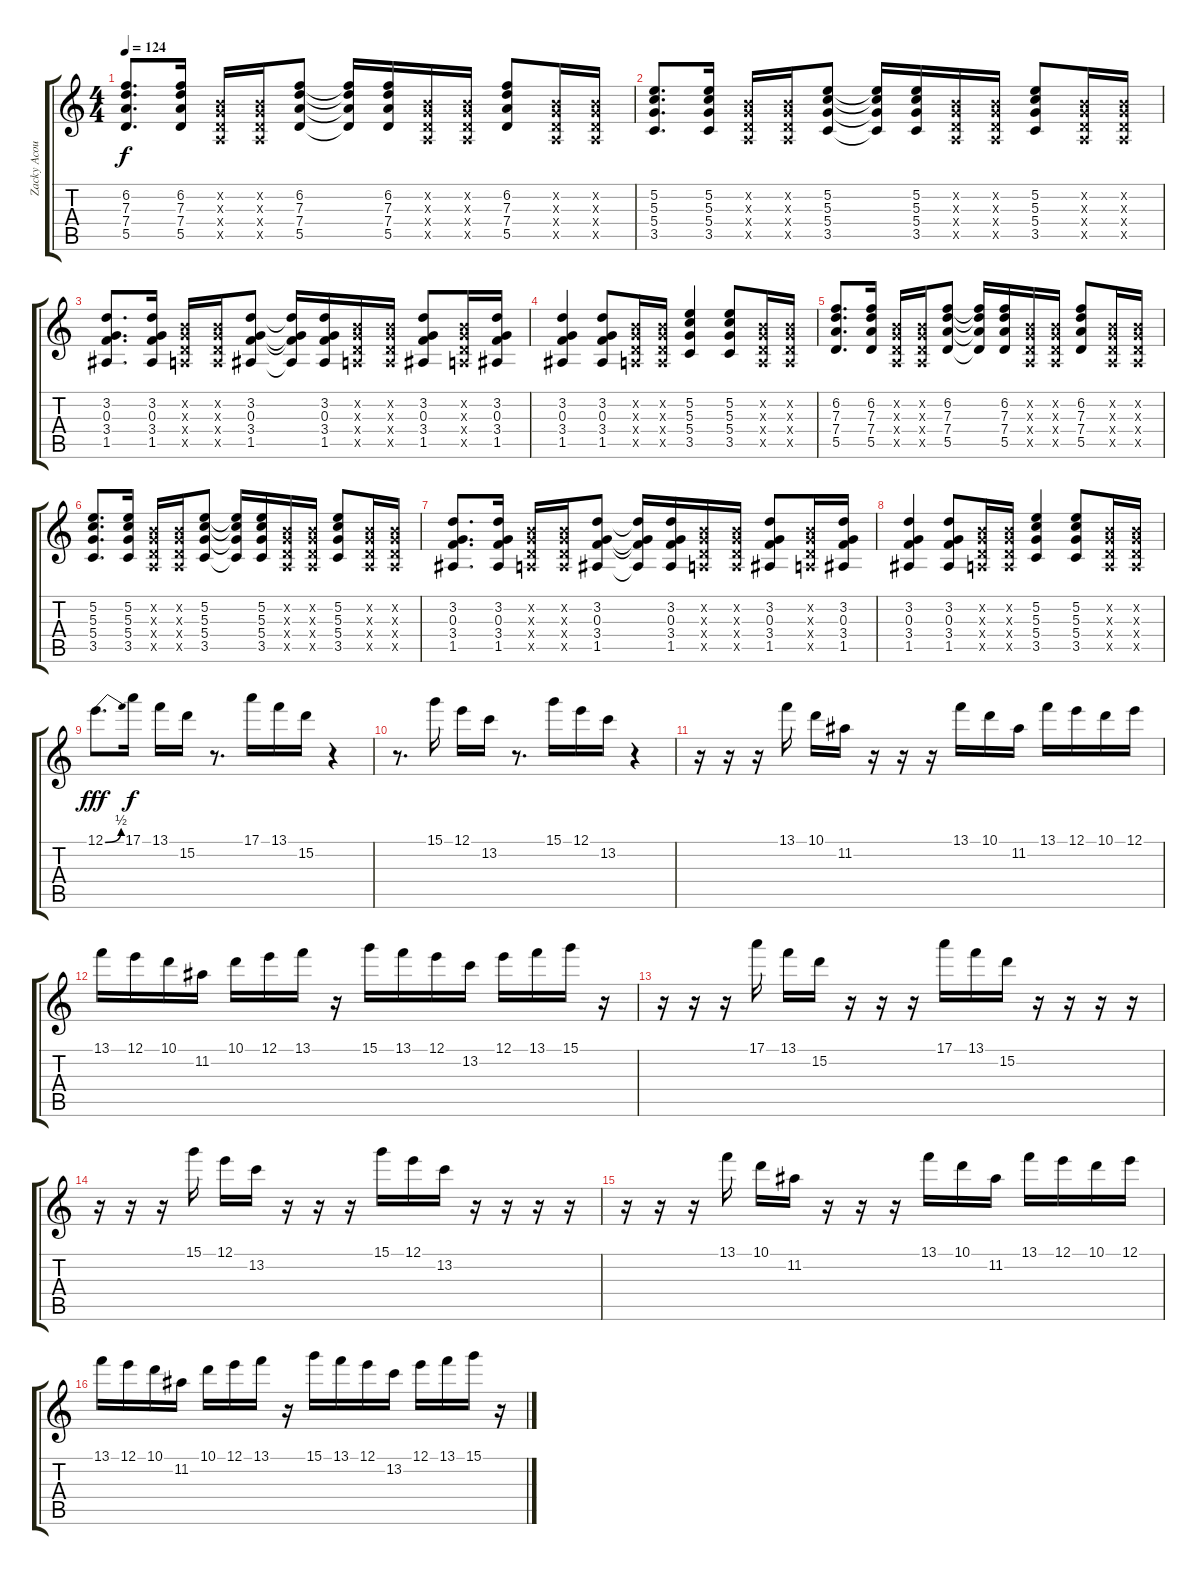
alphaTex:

\track ("Zacky Acoustic" "Zacky Acou") {instrument acousticguitarsteel}
\staff {score tabs}
\tuning (E4 B3 G3 D3 A2 D2) {hide}
\ts (4 4)
\tempo 124
\clef g2
\ks c
(6.2 7.3 7.4 5.5).8{d dy f volume 10} (6.2 7.3 7.4 5.5).16 (0.2{x} 0.3{x} 0.4{x} 0.5{x}).16 (0.2{x} 0.3{x} 0.4{x} 0.5{x}).16 (6.2 7.3 7.4 5.5).8 (6.2{t} 7.3{t} 7.4{t} 5.5{t}).16 (6.2 7.3 7.4 5.5).16 (0.2{x} 0.3{x} 0.4{x} 0.5{x}).16 (0.2{x} 0.3{x} 0.4{x} 0.5{x}).16 (6.2 7.3 7.4 5.5).8 (0.2{x} 0.3{x} 0.4{x} 0.5{x}).16 (0.2{x} 0.3{x} 0.4{x} 0.5{x}).16 |
(5.2 5.3 5.4 3.5).8{d} (5.2 5.3 5.4 3.5).16 (0.2{x} 0.3{x} 0.4{x} 0.5{x}).16 (0.2{x} 0.3{x} 0.4{x} 0.5{x}).16 (5.2 5.3 5.4 3.5).8 (5.2{t} 5.3{t} 5.4{t} 3.5{t}).16 (5.2 5.3 5.4 3.5).16 (0.2{x} 0.3{x} 0.4{x} 0.5{x}).16 (0.2{x} 0.3{x} 0.4{x} 0.5{x}).16 (5.2 5.3 5.4 3.5).8 (0.2{x} 0.3{x} 0.4{x} 0.5{x}).16 (0.2{x} 0.3{x} 0.4{x} 0.5{x}).16 |
(3.2 0.3 3.4 1.5).8{d} (3.2 0.3 3.4 1.5).16 (0.2{x} 0.3{x} 0.4{x} 0.5{x}).16 (0.2{x} 0.3{x} 0.4{x} 0.5{x}).16 (3.2 0.3 3.4 1.5).8 (3.2{t} 0.3{t} 3.4{t} 1.5{t}).16 (3.2 0.3 3.4 1.5).16 (0.2{x} 0.3{x} 0.4{x} 0.5{x}).16 (0.2{x} 0.3{x} 0.4{x} 0.5{x}).16 (3.2 0.3 3.4 1.5).8 (0.2{x} 0.3{x} 0.4{x} 0.5{x}).16 (3.2 0.3 3.4 1.5).16 |
(3.2 0.3 3.4 1.5).4 (3.2 0.3 3.4 1.5).8 (0.2{x} 0.3{x} 0.4{x} 0.5{x}).16 (0.2{x} 0.3{x} 0.4{x} 0.5{x}).16 (5.2 5.3 5.4 3.5).4 (5.2 5.3 5.4 3.5).8 (0.2{x} 0.3{x} 0.4{x} 0.5{x}).16 (0.2{x} 0.3{x} 0.4{x} 0.5{x}).16 |
(6.2 7.3 7.4 5.5).8{d} (6.2 7.3 7.4 5.5).16 (0.2{x} 0.3{x} 0.4{x} 0.5{x}).16 (0.2{x} 0.3{x} 0.4{x} 0.5{x}).16 (6.2 7.3 7.4 5.5).8 (6.2{t} 7.3{t} 7.4{t} 5.5{t}).16 (6.2 7.3 7.4 5.5).16 (0.2{x} 0.3{x} 0.4{x} 0.5{x}).16 (0.2{x} 0.3{x} 0.4{x} 0.5{x}).16 (6.2 7.3 7.4 5.5).8 (0.2{x} 0.3{x} 0.4{x} 0.5{x}).16 (0.2{x} 0.3{x} 0.4{x} 0.5{x}).16 |
(5.2 5.3 5.4 3.5).8{d} (5.2 5.3 5.4 3.5).16 (0.2{x} 0.3{x} 0.4{x} 0.5{x}).16 (0.2{x} 0.3{x} 0.4{x} 0.5{x}).16 (5.2 5.3 5.4 3.5).8 (5.2{t} 5.3{t} 5.4{t} 3.5{t}).16 (5.2 5.3 5.4 3.5).16 (0.2{x} 0.3{x} 0.4{x} 0.5{x}).16 (0.2{x} 0.3{x} 0.4{x} 0.5{x}).16 (5.2 5.3 5.4 3.5).8 (0.2{x} 0.3{x} 0.4{x} 0.5{x}).16 (0.2{x} 0.3{x} 0.4{x} 0.5{x}).16 |
(3.2 0.3 3.4 1.5).8{d} (3.2 0.3 3.4 1.5).16 (0.2{x} 0.3{x} 0.4{x} 0.5{x}).16 (0.2{x} 0.3{x} 0.4{x} 0.5{x}).16 (3.2 0.3 3.4 1.5).8 (3.2{t} 0.3{t} 3.4{t} 1.5{t}).16 (3.2 0.3 3.4 1.5).16 (0.2{x} 0.3{x} 0.4{x} 0.5{x}).16 (0.2{x} 0.3{x} 0.4{x} 0.5{x}).16 (3.2 0.3 3.4 1.5).8 (0.2{x} 0.3{x} 0.4{x} 0.5{x}).16 (3.2 0.3 3.4 1.5).16 |
(3.2 0.3 3.4 1.5).4 (3.2 0.3 3.4 1.5).8 (0.2{x} 0.3{x} 0.4{x} 0.5{x}).16 (0.2{x} 0.3{x} 0.4{x} 0.5{x}).16 (5.2 5.3 5.4 3.5).4 (5.2 5.3 5.4 3.5).8 (0.2{x} 0.3{x} 0.4{x} 0.5{x}).16 (0.2{x} 0.3{x} 0.4{x} 0.5{x}).16 |
12.1{be (bend 0 0 60 2)}.8{d dy fff volume 15} 17.1.16{dy f} 13.1.16 15.2.16 r.8{d} 17.1.16 13.1.16 15.2.16 r.4 |
r.8{d} 15.1.16 12.1.16 13.2.16 r.8{d} 15.1.16 12.1.16 13.2.16 r.4 |
r.16 r.16 r.16 13.1.16 10.1.16 11.2.16 r.16 r.16 r.16 13.1.16 10.1.16 11.2.16 13.1.16 12.1.16 10.1.16 12.1.16 |
13.1.16 12.1.16 10.1.16 11.2.16 10.1.16 12.1.16 13.1.16 r.16 15.1.16 13.1.16 12.1.16 13.2.16 12.1.16 13.1.16 15.1.16 r.16 |
r.16 r.16 r.16 17.1.16 13.1.16 15.2.16 r.16 r.16 r.16 17.1.16 13.1.16 15.2.16 r.16 r.16 r.16 r.16 |
r.16 r.16 r.16 15.1.16 12.1.16 13.2.16 r.16 r.16 r.16 15.1.16 12.1.16 13.2.16 r.16 r.16 r.16 r.16 |
r.16 r.16 r.16 13.1.16 10.1.16 11.2.16 r.16 r.16 r.16 13.1.16 10.1.16 11.2.16 13.1.16 12.1.16 10.1.16 12.1.16 |
13.1.16 12.1.16 10.1.16 11.2.16 10.1.16 12.1.16 13.1.16 r.16 15.1.16 13.1.16 12.1.16 13.2.16 12.1.16 13.1.16 15.1.16 r.16
